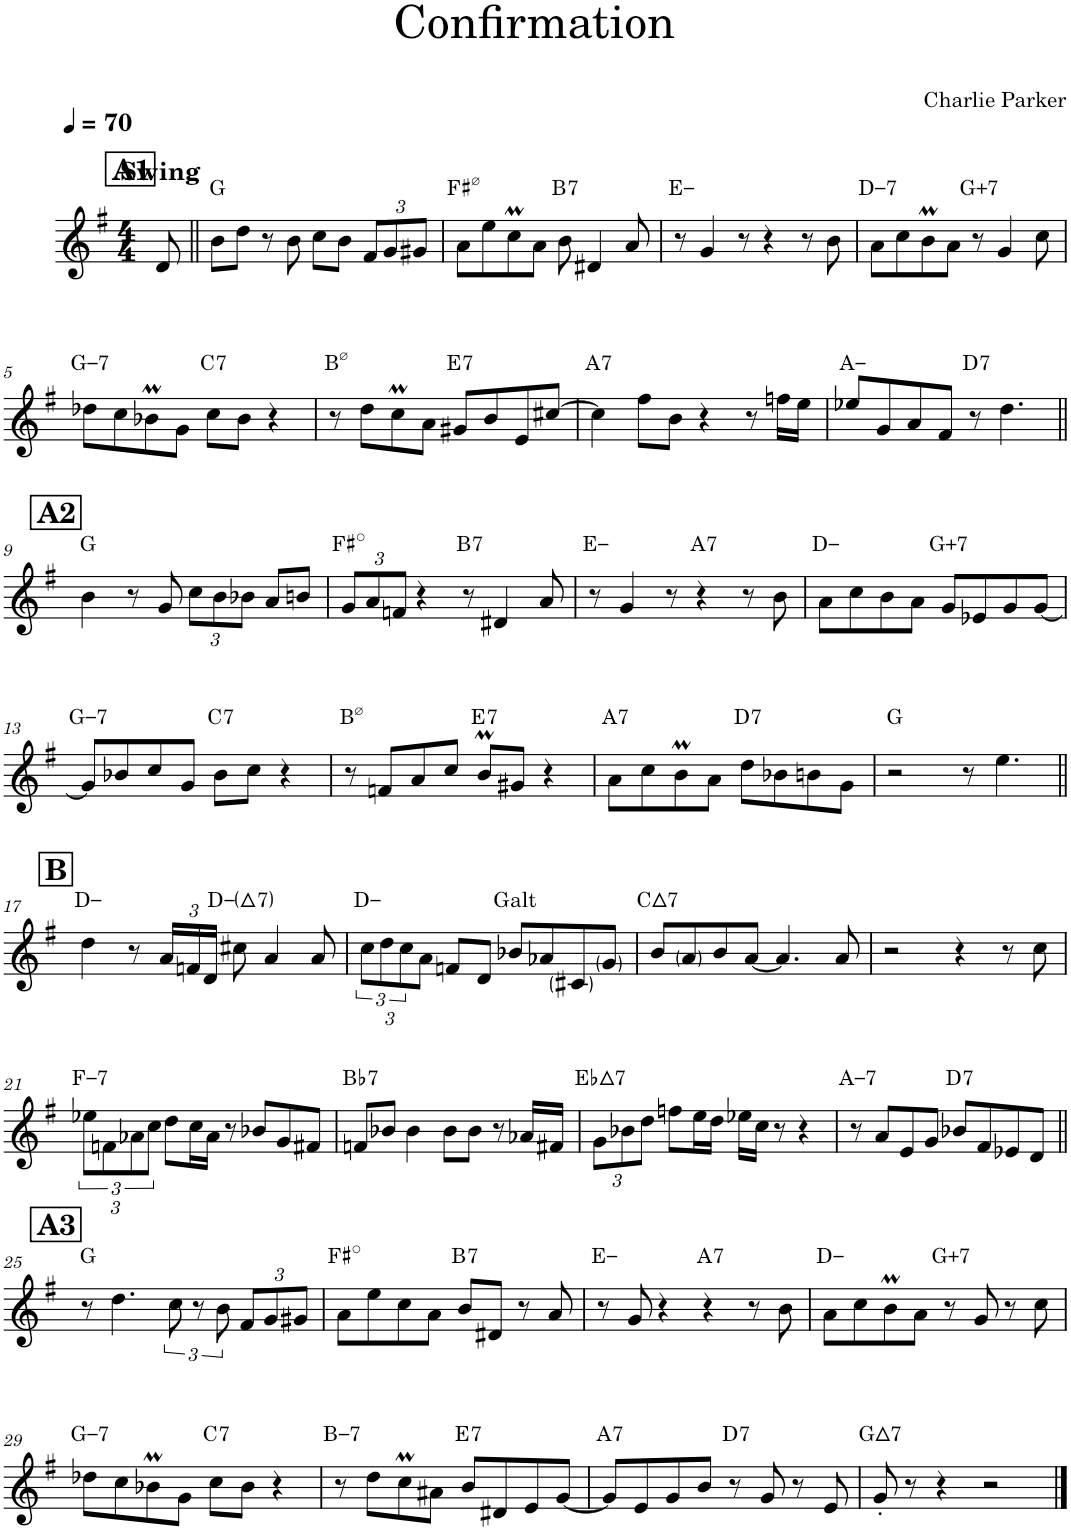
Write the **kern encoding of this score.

**kern	**harte
*part1	*part1
*staff1	*
*I"Tenor Saxophone	*
*I'T. Sax.	*
*clefG2	*
*Trd8c14	*
*k[f#]	*
*M4/4	*
*MM70	*
!!LO:REH:place=s1:a:B:cj:fs=14:t=A1
=	=
!LO:TX:a:B:t=Swing	!
8d/	.
=1||	=1||
8b\L	G:maj
8dd\J	.
8r	.
8b\	.
8cc\L	.
8b\J	.
*Xbrackettup	*
12f#/L	.
12g/	.
12g#X/J	.
=2	=2
8a\L	F#:hdim7
8ee\	.
8ccM\	.
8a\J	.
!	!LO:H:kt=7
8b\	B:7
4d#X/	.
8a/	.
=3	=3
8r	E:min
4g/	.
8r	.
4r	.
8r	.
8b\	.
=4	=4
!	!LO:H:kt=7
8a\L	D:min7
8cc\	.
8bm\	.
8a\J	.
!	!LO:H:kt=7
8r	G:aug(b7)
4g/	.
8cc\	.
!!LO:LB:g=z
=5	=5
!	!LO:H:kt=7
8dd-X\L	G:min7
8cc\	.
8b-XM\	.
8g\J	.
!	!LO:H:kt=7
8cc\L	C:7
8b-\J	.
4r	.
=6	=6
8r	B:hdim7
8dd\L	.
8ccM\	.
8a\J	.
!	!LO:H:kt=7
8g#X/L	E:7
8b/	.
8e/	.
[8cc#X/J	.
=7	=7
!	!LO:H:kt=7
4cc#\]	A:7
8ff#\L	.
8b\J	.
4r	.
8r	.
16ffn\LL	.
16ee\JJ	.
=8	=8
8ee-X/L	A:min
8g/	.
8a/	.
8f#/J	.
!	!LO:H:kt=7
8r	D:7
4.dd\	.
!!LO:LB:g=z
!!LO:REH:place=s1:a:B:cj:fs=14:t=A2
=9||	=9||
4b\	G:maj
8r	.
8g/	.
12cc\L	.
12b\	.
12b-X\J	.
8a/L	.
8bn/J	.
=10	=10
12g/L	F#:dim
12a/	.
12fn/J	.
4r	.
!	!LO:H:kt=7
8r	B:7
4d#X/	.
8a/	.
=11	=11
8r	E:min
4g/	.
8r	.
!	!LO:H:kt=7
4r	A:7
8r	.
8b\	.
=12	=12
8a\L	D:min
8cc\	.
8b\	.
8a\J	.
!	!LO:H:kt=7
8g/L	G:aug(b7)
8e-X/	.
8g/	.
[8g/J	.
!!LO:LB:g=z
=13	=13
!	!LO:H:kt=7
8g/L]	G:min7
8b-X/	.
8cc/	.
8g/J	.
!	!LO:H:kt=7
8b-\L	C:7
8cc\J	.
4r	.
=14	=14
8r	B:hdim7
8fn/L	.
8a/	.
8cc/J	.
!	!LO:H:kt=7
8bm/L	E:7
8g#X/J	.
4r	.
=15	=15
!	!LO:H:kt=7
8a\L	A:7
8cc\	.
8bm\	.
8a\J	.
!	!LO:H:kt=7
8dd\L	D:7
8b-X\	.
8bn\	.
8g\J	.
=16	=16
2r	G:maj
8r	.
4.ee\	.
!!LO:LB:g=z
!!LO:REH:place=s1:a:B:cj:fs=14:t=B
=17||	=17||
4dd\	D:min
8r	.
24a/LL	.
24fn/	.
24d/JJ	.
!	!LO:H:kt=^7
8cc#X\	D:minmaj7
4a/	.
8a/	.
=18	=18
18cc\L	D:min
18dd\	.
18cc\	.
12a\J	.
8fn/L	.
8d/J	.
8b-X/L	G:(3,b5,#5,b9,#9)
8a-X/	.
8c#X/	.
8g/J	.
=19	=19
!	!LO:H:kt=7
8b/L	C:maj7
8a/	.
8b/	.
[8a/J	.
4.a/]	.
8a/	.
=20	=20
2r	.
4r	.
8r	.
8cc\	.
!!LO:LB:g=z
=21	=21
!	!LO:H:kt=7
12ee-X\L	F:min7
*brackettup	*
18fn\	.
18a-X\	.
18cc\J	.
8dd\L	.
16cc\L	.
16a-\JJ	.
8r	.
8b-X/L	.
8g/	.
8f#X/J	.
=22	=22
!	!LO:H:kt=7
8fn/L	Bb:7
8b-X/J	.
4b-\	.
8b-\L	.
8b-\J	.
8r	.
16a-X/LL	.
16f#X/JJ	.
=23	=23
*Xbrackettup	*
!	!LO:H:kt=7
12g\L	Eb:maj7
12b-X\	.
12dd\J	.
8ffn\L	.
16ee\L	.
16dd\JJ	.
16ee-X\LL	.
16cc\JJ	.
8r	.
4r	.
=24	=24
!	!LO:H:kt=7
8r	A:min7
8a/L	.
8e/	.
8g/J	.
!	!LO:H:kt=7
8b-X/L	D:7
8f#/	.
8e-X/	.
8d/J	.
!!LO:LB:g=z
!!LO:REH:place=s1:a:B:cj:fs=14:t=A3
=25||	=25||
8r	G:maj
4.dd\	.
*brackettup	*
12cc\	.
12r	.
12b\	.
*Xbrackettup	*
12f#/L	.
12g/	.
12g#X/J	.
=26	=26
8a\L	F#:dim
8ee\	.
8cc\	.
8a\J	.
!	!LO:H:kt=7
8b/L	B:7
8d#X/J	.
8r	.
8a/	.
=27	=27
8r	E:min
8g/	.
4r	.
!	!LO:H:kt=7
4r	A:7
8r	.
8b\	.
=28	=28
8a\L	D:min
8cc\	.
8bm\	.
8a\J	.
!	!LO:H:kt=7
8r	G:aug(b7)
8g/	.
8r	.
8cc\	.
!!LO:LB:g=z
=29	=29
!	!LO:H:kt=7
8dd-X\L	G:min7
8cc\	.
8b-XM\	.
8g\J	.
!	!LO:H:kt=7
8cc\L	C:7
8b-\J	.
4r	.
=30	=30
!	!LO:H:kt=7
8r	B:min7
8dd\L	.
8ccM\	.
8a#X\J	.
!	!LO:H:kt=7
8b/L	E:7
8d#X/	.
8e/	.
[8g/J	.
=31	=31
!	!LO:H:kt=7
8g/L]	A:7
8e/	.
8g/	.
8b/J	.
!	!LO:H:kt=7
8r	D:7
8g/	.
8r	.
8e/	.
=32	=32
!	!LO:H:kt=7
8g'/	G:maj7
8r	.
4r	.
2r	.
==	==
*-	*-
